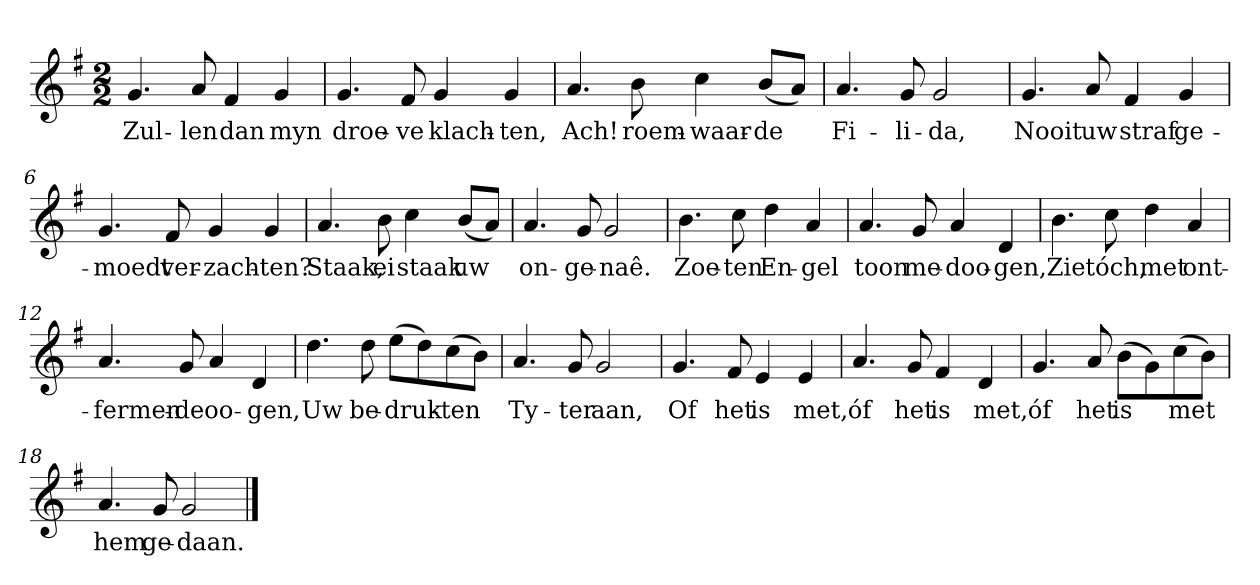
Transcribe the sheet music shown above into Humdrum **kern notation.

**kern	**text
*part1	*part1
*staff1	*staff1
*clefG2	*
*k[f#]	*
*G:	*
*M2/2	*
*MM120	*
=1	=1
4.g	Zul-
8a	-len
4f#	dan
4g	myn
=2	=2
4.g	droe-
8f#	-ve
4g	klach-
4g	-ten,
=3	=3
4.a	Ach!
8b	roem-
4cc	-waar-
(8b/L	-de
8a/J)	.
=4	=4
4.a	Fi-
8g	-li-
2g	-da,
=5	=5
4.g	Nooit
8a	uw
4f#	straf
4g	ge-
=6	=6
4.g	-moedt
8f#	ver-
4g	-zach-
4g	-ten?
=7	=7
4.a	Staak,
8b	ei
4cc	staak
(8b/L	uw
8a/J)	.
=8	=8
4.a	on-
8g	-ge-
2g	-naê.
=9	=9
4.b	Zoe-
8cc	-ten
4dd	En-
4a	-gel
=10	=10
4.a	toon
8g	me-
4a	-doo-
4d	-gen,
=11	=11
4.b	Zie
8cc	tóch,
4dd	met
4a	ont-
=12	=12
4.a	-fermen-
8g	-de
4a	oo-
4d	-gen,
=13	=13
4.dd	Uw
8dd	be-
(8ee\L	-druk-
8dd\)	.
(8cc\	-ten
8b\J)	.
=14	=14
4.a	Ty-
8g	-ter
2g	aan,
=15	=15
4.g	Of
8f#	het
4e	is
4e	met,
=16	=16
4.a	óf
8g	het
4f#	is
4d	met,
=17	=17
4.g	óf
8a	het
(8b\L	is
8g\)	.
(8cc\	met
8b\J)	.
=18	=18
4.a	hem
8g	ge-
2g	-daan.
==	==
*-	*-
